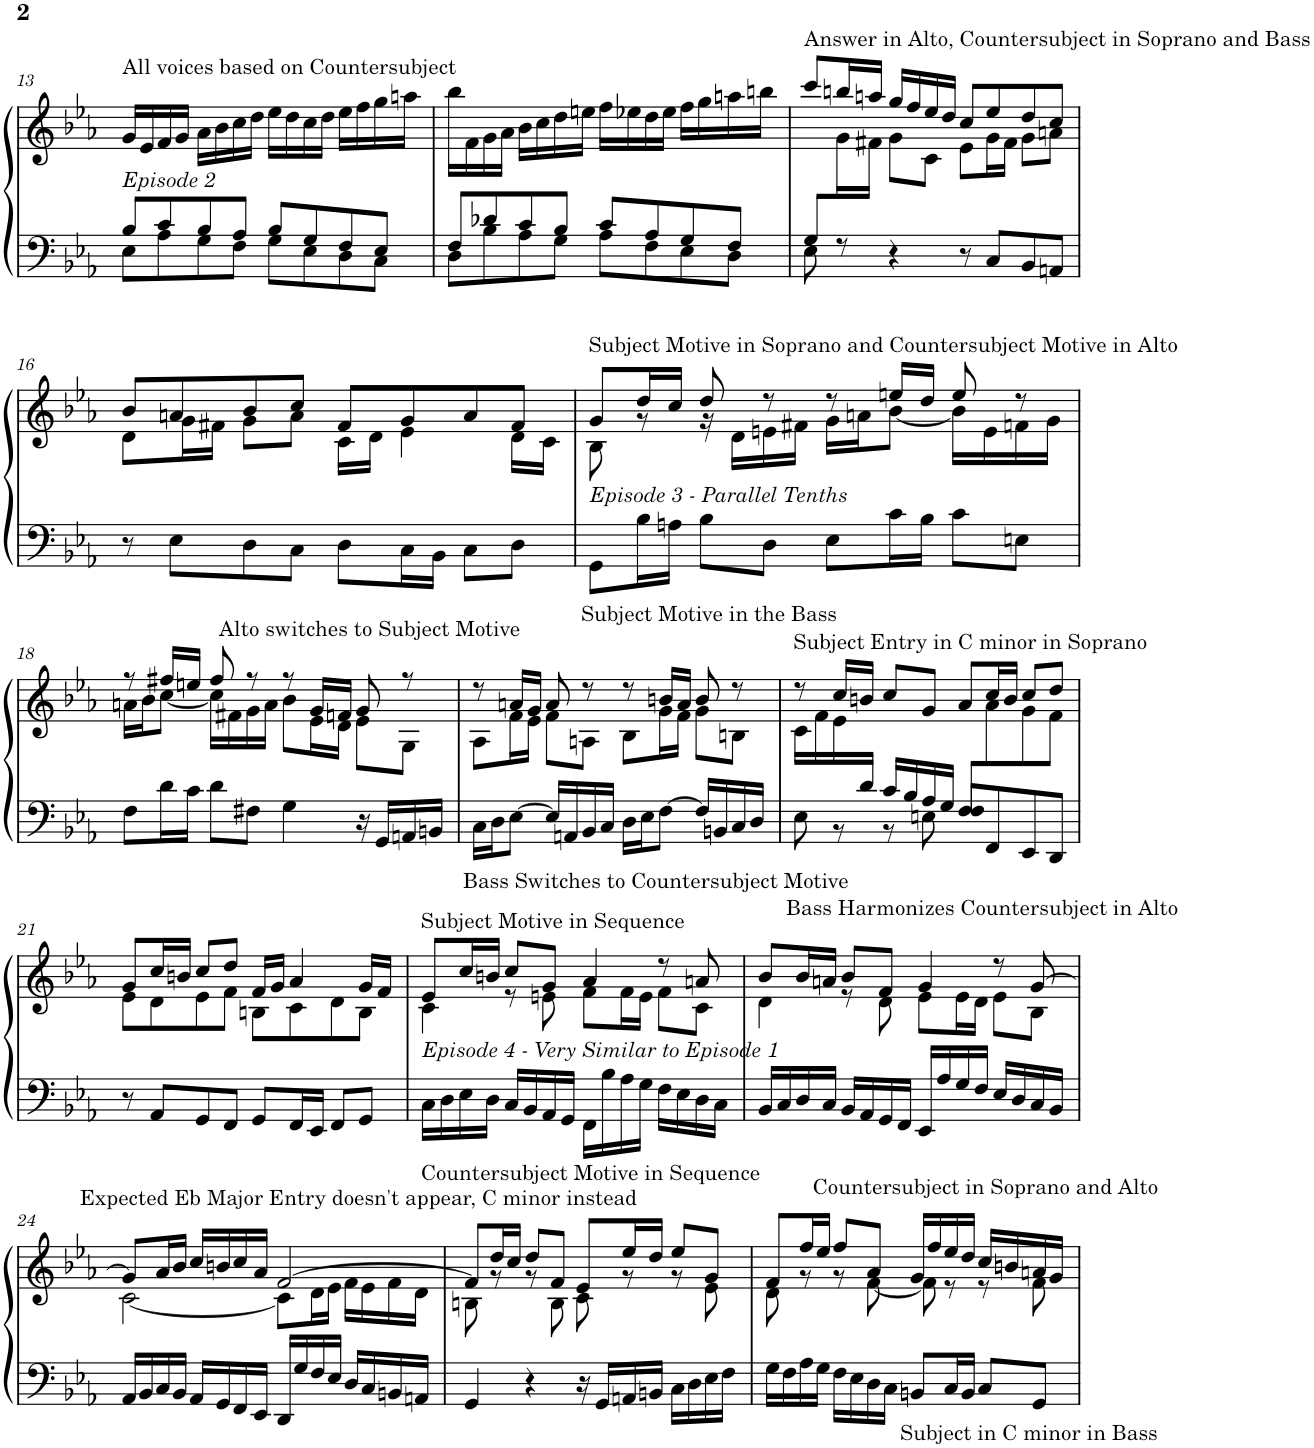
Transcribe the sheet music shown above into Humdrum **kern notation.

**kern	**kern
*part1	*part1
*staff2	*staff1
*I"Harpsichord	*
*I'Hch.	*
!!LO:PB:g=z
*clefF4	*clefG2
*k[b-e-a-]	*k[b-e-a-]
*M4/4	*M4/4
=13	=13
*^	*
!	!	!LO:TX:a:t=All voices based on Countersubject
!	!	!LO:TX:b:i:t=Episode 2
8B-/L	8E-\L	16g/LL
.	.	16e-/
8c/	8A-\	16f/
.	.	16g/JJ
8B-/	8G\	16a-\LL
.	.	16b-\
8A-/J	8F\J	16cc\
.	.	16dd\JJ
8B-/L	8G\L	16ee-\LL
.	.	16dd\
8G/	8E-\	16cc\
.	.	16dd\JJ
8F/	8D\	16ee-\LL
.	.	16ff\
8E-/J	8C\J	16gg\
.	.	16aan\JJ
=14	=14	=14
8F/L	8D\L	16bb-\LL
.	.	16f\
8d-X/	8B-\	16g\
.	.	16a-\JJ
8c/	8A-\	16b-\LL
.	.	16cc\
8B-/J	8G\J	16dd\
.	.	16een\JJ
8c/L	8A-\L	16ff\LL
.	.	16ee-X\
8A-/	8F\	16dd\
.	.	16ee-\JJ
8G/	8E-\	16ff\LL
.	.	16gg\
8F/J	8D\J	16aan\
.	.	16bbn\JJ
=15	=15	=15
*	*	*^
*	*	*	*^
!	!	!LO:TX:a:t=Answer in Alto, Countersubject in Soprano and Bass	!	!
8E-\	8G/L	8ccc/L	4ryy	8ryy
8r	2..ryy	16bbn/L	.	16g\L
.	.	16aan/JJ	.	16f#X\JJ
4r	.	16gg/LL	8g\L	2.ryy
.	.	16ff/	.	.
.	.	16ee-/	8c\J	.
.	.	16dd/JJ	.	.
8r	.	8cc/L	8e-\L	.
8C/L	.	8ee-/	16g\L	.
.	.	.	16f#\JJ	.
8BB-/	.	8dd/	8g\L	.
8AAn/J	.	8cc/J	8an\J	.
*v	*v	*	*	*
*	*	*v	*v
!!LO:LB:g=z
=16	=16	=16
8r	8b-/L	8d\L
8E-\L	8an/	16g\L
.	.	16f#X\JJ
8D\	8b-/	8g\L
8C\J	8cc/J	8a\J
8D\L	8f#/L	16c\LL
.	.	16d\JJ
16C\L	8g/	4e-\
16BB-\JJ	.	.
8C\L	8a/	.
8D\J	8f#/J	16d\LL
.	.	16c\JJ
=17	=17	=17
!	!LO:TX:a:t=Subject Motive in Soprano and Countersubject Motive in Alto	!
!	!LO:TX:b:i:t=Episode 3 - Parallel Tenths	!
!LO:TX:b:t=Subject Motive in the Bass	!	!
8GG\L	8g/L	8B-\
16B-\L	16dd/L	8r
16An\JJ	16cc/JJ	.
8B-\L	8dd/	16r
.	.	16d\LL
8D\J	8r	16en\
.	.	16f#X\JJ
8E-\L	8r	16g\LL
.	.	16an\J
16c\L	16een/LL	[8b-\J
16B-\JJ	16dd/JJ	.
8c\L	8ee/	16b-\LL]
.	.	16e\
8En\J	8r	16fn\
.	.	16g\JJ
!!LO:LB:g=z	!!
=18	=18	=18
8F\L	8r	16an\LL
.	.	16b-\J
16d\L	16ff#X/LL	[8cc\J
16c\JJ	16een/JJ	.
8d\L	8ff#/	16cc\LL]
.	.	16f#X\
8F#X\J	8r	16g\
.	.	16a\JJ
4G\	8r	8b-\L
!	!LO:TX:a:t=Alto switches to Subject Motive	!
.	16g/LL	16e-\L
.	16fn/JJ	16d\JJ
16r	8g/	8e-\L
16GG/LL	.	.
16AAn/	8r	8G\J
16BBn/JJ	.	.
=19	=19	=19
!LO:TX:b:t=Bass Switches to Countersubject Motive	!	!
16C\LL	8r	8A-\L
16D\J	.	.
[8E-\J	16an/LL	16f\L
.	16g/JJ	16e-\JJ
16E-/LL]	8a/	8f\L
16AAn/	.	.
16BB-/	8r	8An\J
16C/JJ	.	.
16D\LL	8r	8B-\L
16E-\J	.	.
[8F\J	16bn/LL	16g\L
.	16a/JJ	16f\JJ
16F/LL]	8b/	8g\L
16BBn/	.	.
16C/	8r	8Bn\J
16D/JJ	.	.
=20	=20	=20
*^	*	*^
*	*^	*	*	*
!	!	!	!LO:TX:a:t=Subject Entry in C minor in Soprano	!	!
!LO:TX:b:t=Bass Harmonizes Countersubject in Alto	!	!	!	!	!
8.ryy	4ryy	8E-\	8r	16c\LL	8ryy
.	.	.	.	16f\	.
*	*	*	*	*v	*v
.	.	8r	16cc/LL	16e-\
16d/JJ	.	.	16bn/JJ	2ryy
2.ryy	16c/LL	8r	8cc/L	.
.	16B-/	.	.	.
.	16A-/	8En\	8g/J	.
.	16G/JJ	.	.	.
.	8F/L	8F/L	8a-/L	.
*	*	*	*	*^
.	8FF/	4.ryy	16cc/L	.	8a-\
.	.	.	16b/JJ	4ryy	.
.	8EE-/	.	8cc/L	.	8g\
.	8DD/J	.	8dd/J	.	8f\J
.	.	.	.	16ryy	.
*v	*v	*v	*	*	*
*	*	*v	*v
!!LO:LB:g=z
=21	=21	=21
8r	8g/L	8e-\L
8AA-/L	16cc/L	8d\
.	16bn/JJ	.
8GG/	8cc/L	8e-\
8FF/J	8dd/J	8f\J
8GG/L	16f/LL	8Bn\L
.	16g/JJ	.
16FF/L	4a-/	8c\
16EE-/JJ	.	.
8FF/L	.	8d\
8GG/J	16g/LL	8B\J
.	16f/JJ	.
=22	=22	=22
!	!LO:TX:a:t=Subject Motive in Sequence	!
!	!LO:TX:b:i:t=Episode 4 - Very Similar to Episode 1	!
!LO:TX:b:t=Countersubject Motive in Sequence	!	!
16C\LL	8e-/L	4c\
16D\	.	.
16E-\	16cc/L	.
16D\JJ	16bn/JJ	.
16C/LL	8cc/L	8r
16BB-/	.	.
16AA-/	8g/J	8en\
16GG/JJ	.	.
16FF\LL	4a-/	8f\L
16B-\	.	.
16A-\	.	16f\L
16G\JJ	.	16e\JJ
16F\LL	8r	8f\L
16E-\	.	.
16D\	8an/	8c\J
16C\JJ	.	.
=23	=23	=23
16BB-/LL	8b-/L	4d\
16C/	.	.
16D/	16b-/L	.
16C/JJ	16an/JJ	.
16BB-/LL	8b-/L	8r
16AA-/	.	.
16GG/	8f/J	8d\
16FF/JJ	.	.
16EE-/LL	4g/	8e-\L
16A-/	.	.
16G/	.	16e-\L
16F/JJ	.	16d\JJ
16E-/LL	8r	8e-\L
16D/	.	.
16C/	[>8g/	8B-\J
16BB-/JJ	.	.
!!LO:LB:g=z	!!
=24	=24	=24
!	!LO:TX:a:t=Expected Eb Major Entry doesn't appear, C minor instead	!
16AA-/LL	8g/L]	[2c\
16BB-/	.	.
16C/	16a-/L	.
16BB-/JJ	16b-/JJ	.
16AA-/LL	16cc/LL	.
16GG/	16bn/	.
16FF/	16cc/	.
16EE-/JJ	16a-/JJ	.
16DD/LL	[>2f/	8c\L]
16G/	.	.
16F/	.	16d\L
16E-/JJ	.	16e-\JJ
16D/LL	.	16f\LL
16C/	.	16e-\
16BBn/	.	16f\
16AAn/JJ	.	16d\JJ
=25	=25	=25
4GG/	8f/L]	8Bn\
.	16dd/L	8r
.	16cc/JJ	.
4r	8dd/L	8r
.	8f/J	8B\
16r	8e-/L	8c\
16GG/LL	.	.
16AAn/	16ee-/L	8r
16BBn/JJ	16dd/JJ	.
16C\LL	8ee-/L	8r
16D\	.	.
16E-\	8g/J	8e-\
16F\JJ	.	.
=26	=26	=26
16G\LL	8f/L	8d\
16F\	.	.
16A-\	16ff/L	8r
16G\JJ	16ee-/JJ	.
16F\LL	8ff/L	8r
16E-\	.	.
16D\	8a-/J	[8f\
16C\JJ	.	.
!	!LO:TX:a:t=Countersubject in Soprano and Alto	!
!LO:TX:b:t=Subject in C minor in Bass	!	!
8BBn/L	16g/LL	8f\]
.	16ff/	.
16C/L	16ee-/	8r
16BB/JJ	16dd/JJ	.
8C/L	16cc/LL	8r
.	16bn/	.
8GG/J	16an/	8f\
.	16g/JJ	.
*	*v	*v
=	=
*-	*-
